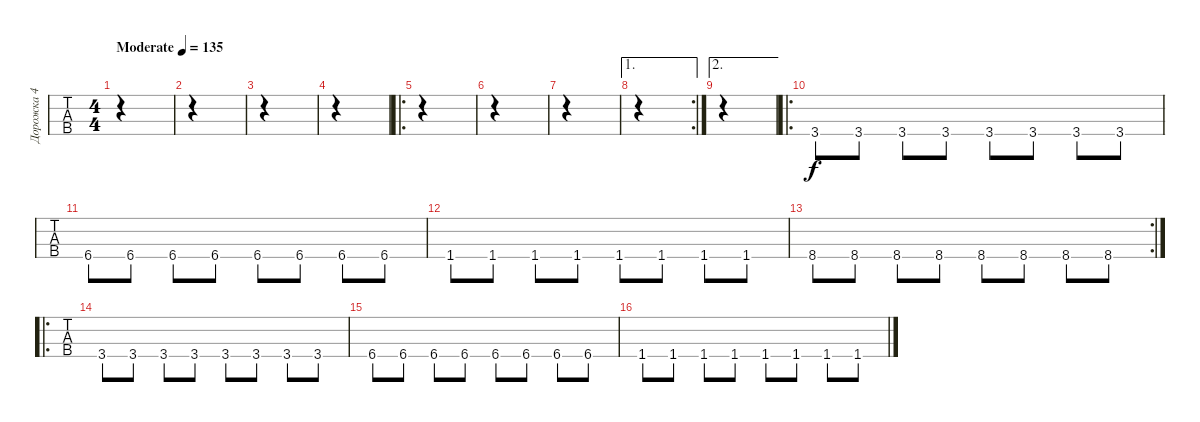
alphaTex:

\track ("Дорожка 4" "Дорожка 4") {instrument electricbassfinger}
\staff {tabs}
\tuning (G2 D2 A1 E1) {hide}
\ts (4 4)
\tempo (135 "Moderate")
\clef f4
\ks c
|
|
|
|
\ro
|
|
|
\ae 1
\rc 2
|
\ae 2
|
\ro
3.4.8 3.4.8 3.4.8 3.4.8 3.4.8 3.4.8 3.4.8 3.4.8 |
6.4.8 6.4.8 6.4.8 6.4.8 6.4.8 6.4.8 6.4.8 6.4.8 |
1.4.8 1.4.8 1.4.8 1.4.8 1.4.8 1.4.8 1.4.8 1.4.8 |
\rc 2
8.4.8 8.4.8 8.4.8 8.4.8 8.4.8 8.4.8 8.4.8 8.4.8 |
\ro
3.4.8 3.4.8 3.4.8 3.4.8 3.4.8 3.4.8 3.4.8 3.4.8 |
6.4.8 6.4.8 6.4.8 6.4.8 6.4.8 6.4.8 6.4.8 6.4.8 |
1.4.8 1.4.8 1.4.8 1.4.8 1.4.8 1.4.8 1.4.8 1.4.8
